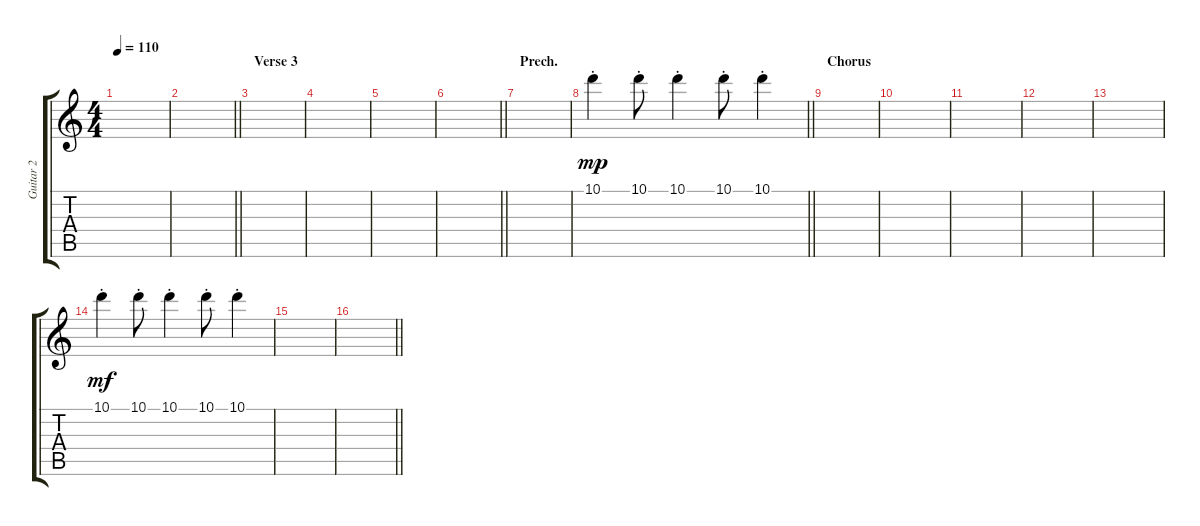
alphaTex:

\track ("Guitar 2" "Guitar 2") {instrument overdrivenguitar}
\staff {score tabs}
\tuning (E4 B3 G3 D3 A2 E2) {hide}
\ts (4 4)
\tempo 110
\clef g2
\ks c
|
\barLineRight lightlight
|
\section ("" "Verse 3")
|
|
|
\barLineRight lightlight
|
\section ("" "Prech.")
|
\barLineRight lightlight
10.1{st}.4{dy mp} 10.1{st}.8 10.1{st}.4 10.1{st}.8 10.1{st}.4 |
\section ("" "Chorus")
|
|
|
|
|
10.1{st}.4{dy mf} 10.1{st}.8 10.1{st}.4 10.1{st}.8 10.1{st}.4 |
|
\barLineRight lightlight
